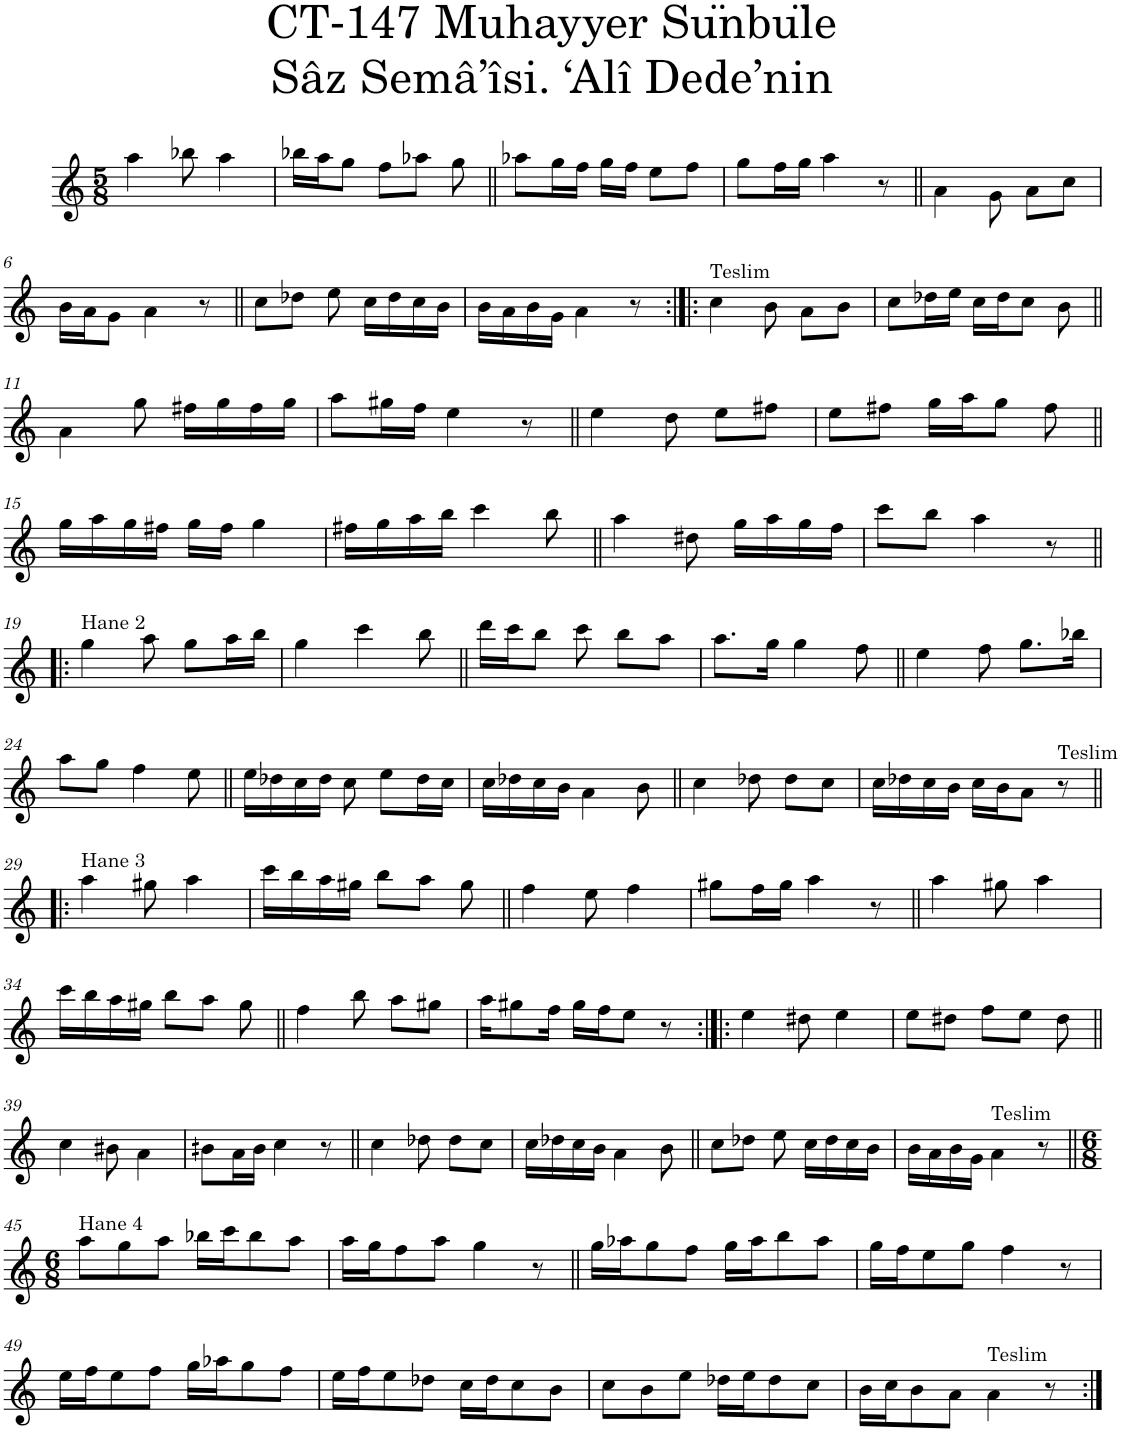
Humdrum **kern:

**kern
*part1
*staff1
*I"Voice
*I'Vo.
*clefG2
*k[]
*M5/8
=1
4aa\
8bb-X\
4aa\
=2
16bb-X\LL
16aa\J
8gg\J
8ff\L
8aa-X\J
8gg\
=3||
8aa-X\L
16gg\L
16ff\JJ
16gg\LL
16ff\JJ
8ee\L
8ff\J
=4
8gg\L
16ff\L
16gg\JJ
4aa\
8r
=5||
4a\
8g\
8a\L
8cc\J
!!LO:LB:g=z
=6
16b\LL
16a\J
8g\J
4a\
8r
=7||
8cc\L
8dd-X\J
8ee\
16cc\LL
16dd-\
16cc\
16b\JJ
=8
16b\LL
16a\
16b\
16g\JJ
4a\
8r
=9:|!|:
!LO:TX:a:t=Teslim
4cc\
8b\
8a\L
8b\J
=10
8cc\L
16dd-X\L
16ee\JJ
16cc\LL
16dd-\J
8cc\J
8b\
!!LO:LB:g=z
=11||
4a\
8gg\
16ff#X\LL
16gg\
16ff#\
16gg\JJ
=12
8aa\L
16gg#X\L
16ff\JJ
4ee\
8r
=13||
4ee\
8dd\
8ee\L
8ff#X\J
=14
8ee\L
8ff#X\J
16gg\LL
16aa\J
8gg\J
8ff#\
!!LO:LB:g=z
=15||
16gg\LL
16aa\
16gg\
16ff#X\JJ
16gg\LL
16ff#\JJ
4gg\
=16
16ff#X\LL
16gg\
16aa\
16bb\JJ
4ccc\
8bb\
=17||
4aa\
8dd#X\
16gg\LL
16aa\
16gg\
16ff\JJ
=18
8ccc\L
8bb\J
4aa\
8r
!!LO:LB:g=z
=19!|:
!LO:TX:a:t=Hane 2
4gg\
8aa\
8gg\L
16aa\L
16bb\JJ
=20
4gg\
4ccc\
8bb\
=21||
16ddd\LL
16ccc\J
8bb\J
8ccc\
8bb\L
8aa\J
=22
8.aa\L
16gg\Jk
4gg\
8ff\
=23||
4ee\
8ff\
8.gg\L
16bb-X\Jk
!!LO:LB:g=z
=24
8aa\L
8gg\J
4ff\
8ee\
=25||
16ee\LL
16dd-X\
16cc\
16dd-\JJ
8cc\
8ee\L
16dd-\L
16cc\JJ
=26
16cc\LL
16dd-X\
16cc\
16b\JJ
4a\
8b\
=27||
4cc\
8dd-X\
8dd-\L
8cc\J
=28
16cc\LL
16dd-X\
16cc\
16b\JJ
16cc\LL
16b\J
8a\J
!LO:TX:a:t=Teslim
8r
!!LO:LB:g=z
=29!|:
!LO:TX:a:t=Hane 3
4aa\
8gg#X\
4aa\
=30
16ccc\LL
16bb\
16aa\
16gg#X\JJ
8bb\L
8aa\J
8gg#\
=31||
4ff\
8ee\
4ff\
=32
8gg#X\L
16ff\L
16gg#\JJ
4aa\
8r
=33||
4aa\
8gg#X\
4aa\
!!LO:LB:g=z
=34
16ccc\LL
16bb\
16aa\
16gg#X\JJ
8bb\L
8aa\J
8gg#\
=35||
4ff\
8bb\
8aa\L
8gg#X\J
=36
16aa\KL
8gg#X\
16ff\Jk
16gg#\LL
16ff\J
8ee\J
8r
=37:|!|:
4ee\
8dd#X\
4ee\
=38
8ee\L
8dd#X\J
8ff\L
8ee\J
8dd#\
!!LO:LB:g=z
=39||
4cc\
8b#X\
4a\
=40
8bn\L
16a\L
16b\JJ
4cc\
8r
=41||
4cc\
8dd-X\
8dd-\L
8cc\J
=42
16cc\LL
16dd-X\
16cc\
16b\JJ
4a\
8b\
=43||
8cc\L
8dd-X\J
8ee\
16cc\LL
16dd-\
16cc\
16b\JJ
=44
16b\LL
16a\
16b\
16g\JJ
!LO:TX:a:t=Teslim
4a\
8r
!!LO:LB:g=z
=45||
*M6/8
!LO:TX:a:t=Hane 4
8aa\L
8gg\
8aa\J
16bb-X\LL
16ccc\J
8bb-\
8aa\J
=46
16aa\LL
16gg\J
8ff\
8aa\J
4gg\
8r
=47||
16gg\LL
16aa-X\J
8gg\
8ff\J
16gg\LL
16aa-\J
8bb\
8aa-\J
=48
16gg\LL
16ff\J
8ee\
8gg\J
4ff\
8r
!!LO:LB:g=z
=49
16ee\LL
16ff\J
8ee\
8ff\J
16gg\LL
16aa-X\J
8gg\
8ff\J
=50
16ee\LL
16ff\J
8ee\
8dd-X\J
16cc\LL
16dd-\J
8cc\
8b\J
=51
8cc\L
8b\
8ee\J
16dd-X\LL
16ee\J
8dd-\
8cc\J
=52
16b\LL
16cc\J
8b\
8a\J
!LO:TX:a:t=Teslim
4a\
8r
=:|!
*-
